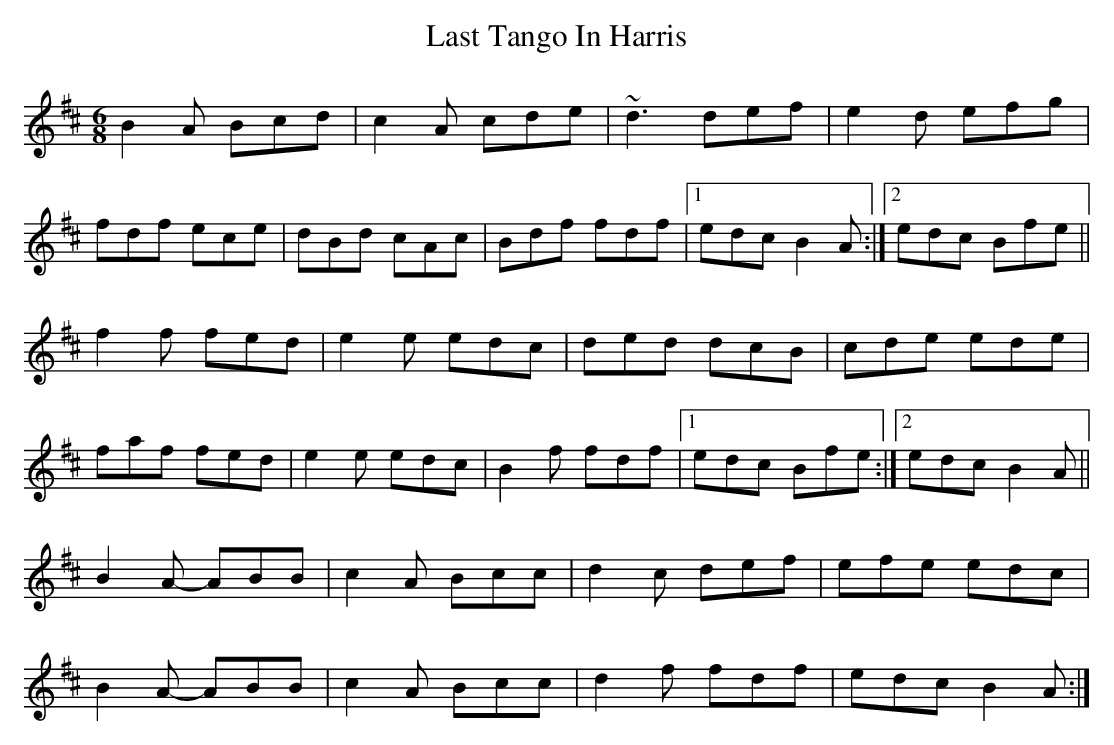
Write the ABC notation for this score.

X:1
T: Last Tango In Harris
M: 6/8
L: 1/8
K: Bmin
B2A Bcd|c2A cde|~d3 def|e2d efg|
fdf ece|dBd cAc|Bdf fdf|1edc B2A:|2edc Bfe||
f2f fed|e2e edc|ded dcB|cde ede|
faf fed|e2e edc|B2f fdf|1edc Bfe:|2edc B2A||
B2A- ABB|c2A Bcc|d2c def|efe edc|
B2A- ABB|c2A Bcc|d2f fdf|edc B2A:|
